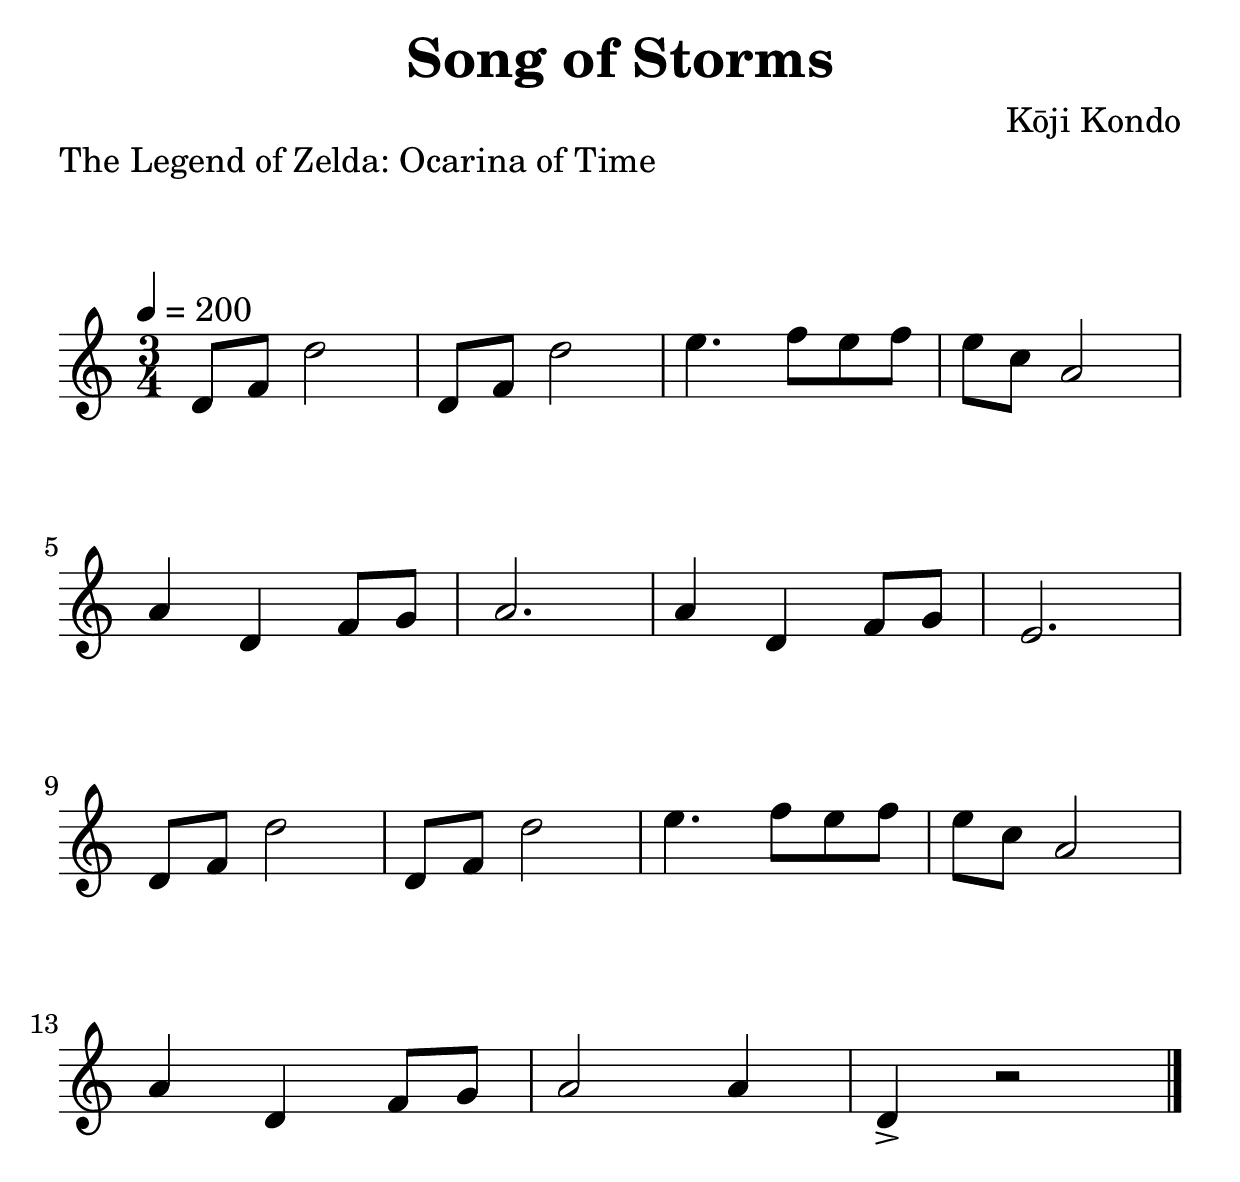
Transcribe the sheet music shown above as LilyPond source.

\version "2.20.0"

\header {
  title = "Song of Storms"
  piece = "The Legend of Zelda: Ocarina of Time"
}

\include "header.ily"

song = \relative c'' {
  \tempo 4 = 200
  \time 3/4

  d8 f d'2 | % 1
  d,8 f d'2 | % 2
  e4. f8 e f | % 3
  e c a2 | % 4
  \break
  a4 d, f8 g | % 5
  a2. | % 6
  a4 d, f8 g | % 7
  e2. | % 8
  \break
  d8 f d'2 | % 9
  d,8 f d'2 | % 10
  e4. f8 e f | % 11
  e c a2 | % 12
  \break
  a4 d, f8 g | % 13
  a2 a4 | % 14
  d,\accent r2 \bar "|." % 15
}

\include "articulate.ly"

staff = \new Staff \with { midiInstrument = "ocarina" } {
  \clef "treble^8"
  \song
}

\score {
  \staff

  \layout {
    \context {
      \Score
      \omit ClefModifier
    }
  }
}

\score {
  \unfoldRepeats \articulate \staff

  \midi {}
}

